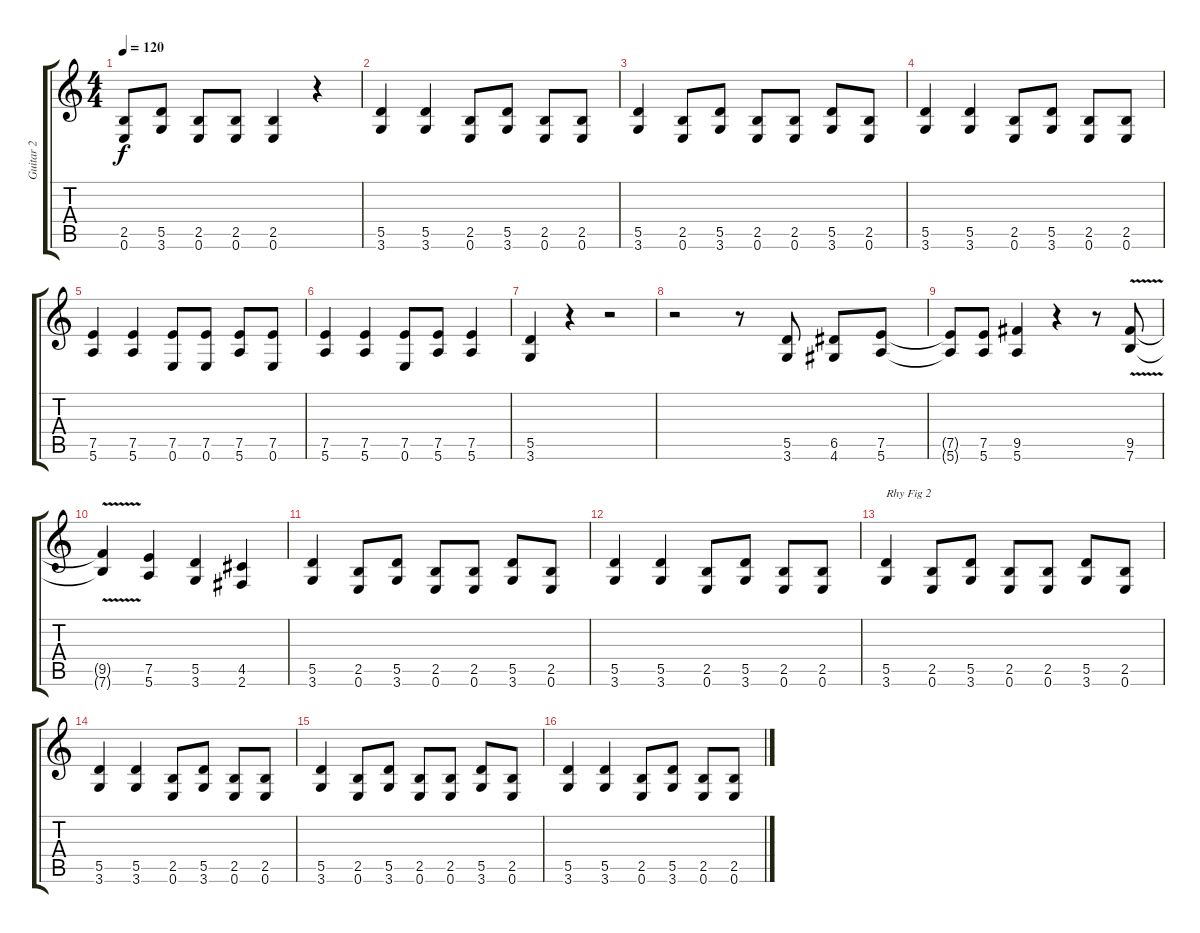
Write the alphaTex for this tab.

\track ("Guitar 2" "Guitar 2") {instrument overdrivenguitar}
\staff {score tabs}
\tuning (E4 B3 G3 D3 A2 E2) {hide}
\ts (4 4)
\tempo 120
\clef g2
\ks c
(2.5 0.6).8{dy f} (5.5 3.6).8 (2.5 0.6).8 (2.5 0.6).8 (2.5 0.6).4 r.4 |
(5.5 3.6).4 (5.5 3.6).4 (2.5 0.6).8 (5.5 3.6).8 (2.5 0.6).8 (2.5 0.6).8 |
(5.5 3.6).4 (2.5 0.6).8 (5.5 3.6).8 (2.5 0.6).8 (2.5 0.6).8 (5.5 3.6).8 (2.5 0.6).8 |
(5.5 3.6).4 (5.5 3.6).4 (2.5 0.6).8 (5.5 3.6).8 (2.5 0.6).8 (2.5 0.6).8 |
(7.5 5.6).4 (7.5 5.6).4 (7.5 0.6).8 (7.5 0.6).8 (7.5 5.6).8 (7.5 0.6).8 |
(7.5 5.6).4 (7.5 5.6).4 (7.5 0.6).8 (7.5 5.6).8 (7.5 5.6).4 |
(5.5 3.6).4 r.4 r.2 |
r.2 r.8 (5.5 3.6).8 (6.5 4.6).8 (7.5 5.6).8 |
(7.5{t} 5.6{t}).8 (7.5 5.6).8 (9.5 5.6).4 r.4 r.8 (9.5{v} 7.6{v}).8 |
(9.5{t} 7.6{t}).4 (7.5 5.6).4 (5.5 3.6).4 (4.5 2.6).4 |
(5.5 3.6).4 (2.5 0.6).8 (5.5 3.6).8 (2.5 0.6).8 (2.5 0.6).8 (5.5 3.6).8 (2.5 0.6).8 |
(5.5 3.6).4 (5.5 3.6).4 (2.5 0.6).8 (5.5 3.6).8 (2.5 0.6).8 (2.5 0.6).8 |
(5.5 3.6).4{txt "Rhy Fig 2"} (2.5 0.6).8 (5.5 3.6).8 (2.5 0.6).8 (2.5 0.6).8 (5.5 3.6).8 (2.5 0.6).8 |
(5.5 3.6).4 (5.5 3.6).4 (2.5 0.6).8 (5.5 3.6).8 (2.5 0.6).8 (2.5 0.6).8 |
(5.5 3.6).4 (2.5 0.6).8 (5.5 3.6).8 (2.5 0.6).8 (2.5 0.6).8 (5.5 3.6).8 (2.5 0.6).8 |
(5.5 3.6).4 (5.5 3.6).4 (2.5 0.6).8 (5.5 3.6).8 (2.5 0.6).8 (2.5 0.6).8
